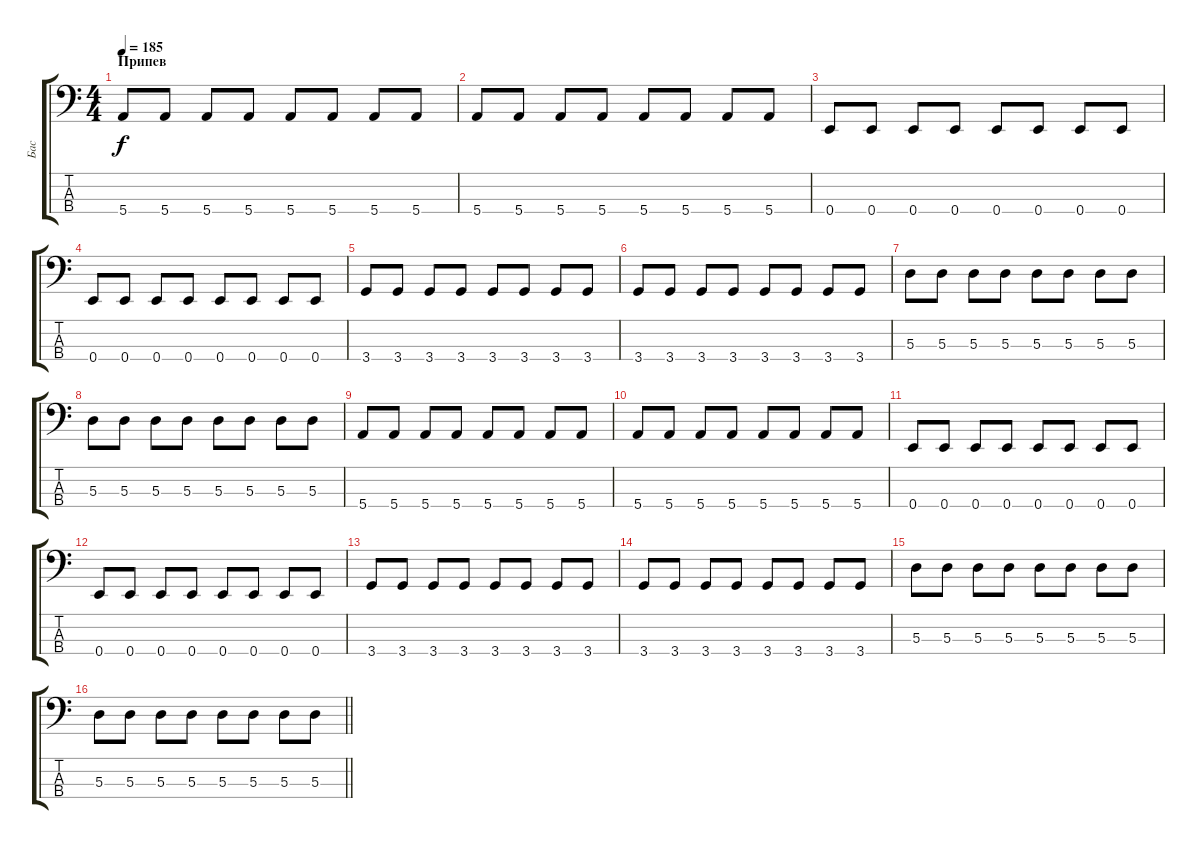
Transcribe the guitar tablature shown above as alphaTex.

\track ("Бас" "Бас") {instrument electricbasspick}
\staff {score tabs}
\tuning (G2 D2 A1 E1) {hide}
\ts (4 4)
\section ("" "Припев")
\tempo 185
\clef f4
\ks c
5.4.8{dy f} 5.4.8 5.4.8 5.4.8 5.4.8 5.4.8 5.4.8 5.4.8 |
5.4.8 5.4.8 5.4.8 5.4.8 5.4.8 5.4.8 5.4.8 5.4.8 |
0.4.8 0.4.8 0.4.8 0.4.8 0.4.8 0.4.8 0.4.8 0.4.8 |
0.4.8 0.4.8 0.4.8 0.4.8 0.4.8 0.4.8 0.4.8 0.4.8 |
3.4.8 3.4.8 3.4.8 3.4.8 3.4.8 3.4.8 3.4.8 3.4.8 |
3.4.8 3.4.8 3.4.8 3.4.8 3.4.8 3.4.8 3.4.8 3.4.8 |
5.3.8 5.3.8 5.3.8 5.3.8 5.3.8 5.3.8 5.3.8 5.3.8 |
5.3.8 5.3.8 5.3.8 5.3.8 5.3.8 5.3.8 5.3.8 5.3.8 |
5.4.8 5.4.8 5.4.8 5.4.8 5.4.8 5.4.8 5.4.8 5.4.8 |
5.4.8 5.4.8 5.4.8 5.4.8 5.4.8 5.4.8 5.4.8 5.4.8 |
0.4.8 0.4.8 0.4.8 0.4.8 0.4.8 0.4.8 0.4.8 0.4.8 |
0.4.8 0.4.8 0.4.8 0.4.8 0.4.8 0.4.8 0.4.8 0.4.8 |
3.4.8 3.4.8 3.4.8 3.4.8 3.4.8 3.4.8 3.4.8 3.4.8 |
3.4.8 3.4.8 3.4.8 3.4.8 3.4.8 3.4.8 3.4.8 3.4.8 |
5.3.8 5.3.8 5.3.8 5.3.8 5.3.8 5.3.8 5.3.8 5.3.8 |
\barLineRight lightlight
5.3.8 5.3.8 5.3.8 5.3.8 5.3.8 5.3.8 5.3.8 5.3.8
